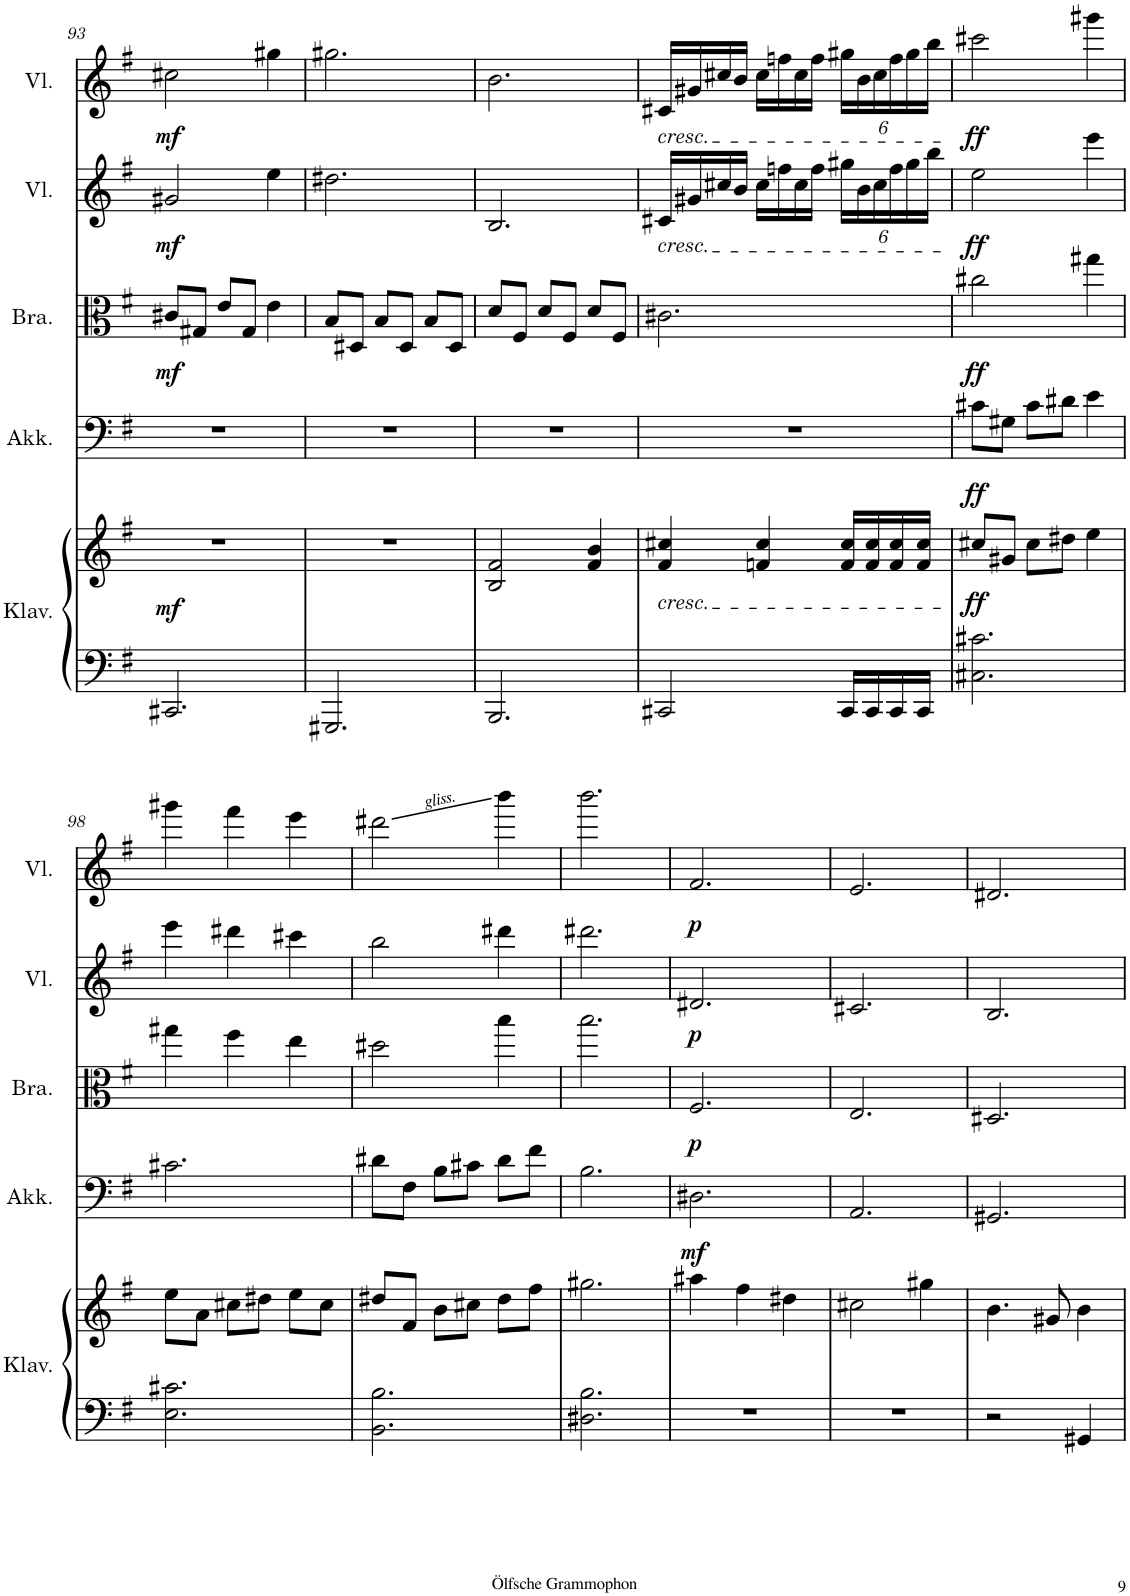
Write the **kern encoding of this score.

**kern	**kern	**dynam	**kern	**dynam	**kern	**dynam	**kern	**dynam	**kern	**dynam
*part5	*part5	*part5	*part4	*part4	*part3	*part3	*part2	*part2	*part1	*part1
*staff6	*staff5	*staff5/6	*staff4	*staff4	*staff3	*staff3	*staff2	*staff2	*staff1	*staff1
*I"Klavier	*	*	*I"Akkordeon	*	*I"Bratsche	*	*I"Violine	*	*I"Violine	*
*I'Klav.	*	*	*I'Akk.	*	*I'Bra.	*	*I'Vl.	*	*I'Vl.	*
!!LO:PB:g=z
*clefF4	*clefG2	*	*clefF4	*	*clefC3	*	*clefG2	*	*clefG2	*
*k[f#]	*k[f#]	*	*k[f#]	*	*k[f#]	*	*k[f#]	*	*k[f#]	*
*M3/4	*M3/4	*	*M3/4	*	*M3/4	*	*M3/4	*	*M3/4	*
=93	=93	=93	=93	=93	=93	=93	=93	=93	=93	=93
!	!	!LO:DY:b	!	!	!	!LO:DY:b	!	!LO:DY:b	!	!LO:DY:b
2.CC#X/	2.r	mf	2.r	.	8c#X/L	mf	2g#X/	mf	2cc#X\	mf
.	.	.	.	.	8G#X/J	.	.	.	.	.
.	.	.	.	.	8e/L	.	.	.	.	.
.	.	.	.	.	8G#/J	.	.	.	.	.
.	.	.	.	.	4e\	.	4ee\	.	4gg#X\	.
=94	=94	=94	=94	=94	=94	=94	=94	=94	=94	=94
2.GGG#X/	2.r	.	2.r	.	8B/L	.	2.dd#X\	.	2.gg#X\	.
.	.	.	.	.	8D#X/J	.	.	.	.	.
.	.	.	.	.	8B/L	.	.	.	.	.
.	.	.	.	.	8D#/J	.	.	.	.	.
.	.	.	.	.	8B/L	.	.	.	.	.
.	.	.	.	.	8D#/J	.	.	.	.	.
=95	=95	=95	=95	=95	=95	=95	=95	=95	=95	=95
2.BBB/	2B/ 2f#/	.	2.r	.	8d/L	.	2.B/	.	2.b\	.
.	.	.	.	.	8F#/J	.	.	.	.	.
.	.	.	.	.	8d/L	.	.	.	.	.
.	.	.	.	.	8F#/J	.	.	.	.	.
.	4f#/ 4b/	.	.	.	8d/L	.	.	.	.	.
.	.	.	.	.	8F#/J	.	.	.	.	.
=96	=96	=96	=96	=96	=96	=96	=96	=96	=96	=96
!	!	!	!	!	!	!	!	!	!LO:TX:b:i:t=cresc.	!
!	!	!	!	!	!	!	!LO:TX:b:i:t=cresc.	!	!	!
!	!LO:TX:b:i:t=cresc.	!	!	!	!	!	!	!	!	!
2CC#X/	4f#/ 4cc#X/	.	2.r	.	2.c#X\	.	16c#X/LL	.	16c#X/LL	.
.	.	.	.	.	.	.	16g#X/	.	16g#X/	.
.	.	.	.	.	.	.	16cc#X/	.	16cc#X/	.
.	.	.	.	.	.	.	16b/JJ	.	16b/JJ	.
.	4fn/ 4cc#/	.	.	.	.	.	16cc#\LL	.	16cc#\LL	.
.	.	.	.	.	.	.	16ffn\	.	16ffn\	.
.	.	.	.	.	.	.	16cc#\	.	16cc#\	.
.	.	.	.	.	.	.	16ff\JJ	.	16ff\JJ	.
*	*	*	*	*	*	*	*Xbrackettup	*	*Xbrackettup	*
16CC#/LL	16f/ 16cc#/LL	.	.	.	.	.	24gg#X\LL	.	24gg#X\LL	.
.	.	.	.	.	.	.	24b\	.	24b\	.
16CC#/	16f/ 16cc#/	.	.	.	.	.	.	.	.	.
.	.	.	.	.	.	.	24cc#\	.	24cc#\	.
16CC#/	16f/ 16cc#/	.	.	.	.	.	24ff\	.	24ff\	.
.	.	.	.	.	.	.	24gg#\	.	24gg#\	.
16CC#/JJ	16f/ 16cc#/JJ	.	.	.	.	.	.	.	.	.
.	.	.	.	.	.	.	24bb\JJ	.	24bb\JJ	.
=97	=97	=97	=97	=97	=97	=97	=97	=97	=97	=97
!	!	!LO:DY:b	!	!LO:DY:b	!	!LO:DY:b	!	!LO:DY:b	!	!LO:DY:b
2.C#X\ 2.c#X\	8cc#X/L	ff	8c#X\L	ff	2cc#X\	ff	2ee\	ff	2ccc#X\	ff
.	8g#X/J	.	8G#X\J	.	.	.	.	.	.	.
.	8cc#\L	.	8c#\L	.	.	.	.	.	.	.
.	8dd#X\J	.	8d#X\J	.	.	.	.	.	.	.
.	4ee\	.	4e\	.	4gg#X\	.	4eee\	.	4ggg#X\	.
!!LO:LB:g=z
=98	=98	=98	=98	=98	=98	=98	=98	=98	=98	=98
2.E\ 2.c#X\	8ee\L	.	2.c#X\	.	4gg#X\	.	4eee\	.	4ggg#X\	.
.	8a\J	.	.	.	.	.	.	.	.	.
.	8cc#X\L	.	.	.	4ff#\	.	4ddd#X\	.	4fff#\	.
.	8dd#X\J	.	.	.	.	.	.	.	.	.
.	8ee\L	.	.	.	4ee\	.	4ccc#X\	.	4eee\	.
.	8cc#\J	.	.	.	.	.	.	.	.	.
=99	=99	=99	=99	=99	=99	=99	=99	=99	=99	=99
2.BB\ 2.B\	8dd#X/L	.	8d#X\L	.	2dd#X\	.	2bb\	.	2ddd#X\	.
.	8f#/J	.	8F#\J	.	.	.	.	.	.	.
.	8b\L	.	8B\L	.	.	.	.	.	.	.
.	8cc#X\J	.	8c#X\J	.	.	.	.	.	.	.
.	8dd#\L	.	8d#\L	.	4bb\	.	4ddd#X\	.	4bbb\	.
.	8ff#\J	.	8f#\J	.	.	.	.	.	.	.
=100	=100	=100	=100	=100	=100	=100	=100	=100	=100	=100
2.D#X\ 2.B\	2.gg#X\	.	2.B\	.	2.bb\	.	2.ddd#X\	.	2.bbb\	.
=101	=101	=101	=101	=101	=101	=101	=101	=101	=101	=101
!	!	!	!	!LO:DY:b	!	!LO:DY:b	!	!LO:DY:b	!	!LO:DY:b
2.r	4aa#X\	.	2.D#X\	mf	2.F#/	p	2.d#X/	p	2.f#/	p
.	4ff#\	.	.	.	.	.	.	.	.	.
.	4dd#X\	.	.	.	.	.	.	.	.	.
=102	=102	=102	=102	=102	=102	=102	=102	=102	=102	=102
2.r	2cc#X\	.	2.AA/	.	2.E/	.	2.c#X/	.	2.e/	.
.	4gg#X\	.	.	.	.	.	.	.	.	.
=103	=103	=103	=103	=103	=103	=103	=103	=103	=103	=103
2r	4.b\	.	2.GG#X/	.	2.D#X/	.	2.B/	.	2.d#X/	.
.	8g#X/	.	.	.	.	.	.	.	.	.
4GG#X/	4b\	.	.	.	.	.	.	.	.	.
=	=	=	=	=	=	=	=	=	=	=
*-	*-	*-	*-	*-	*-	*-	*-	*-	*-	*-
